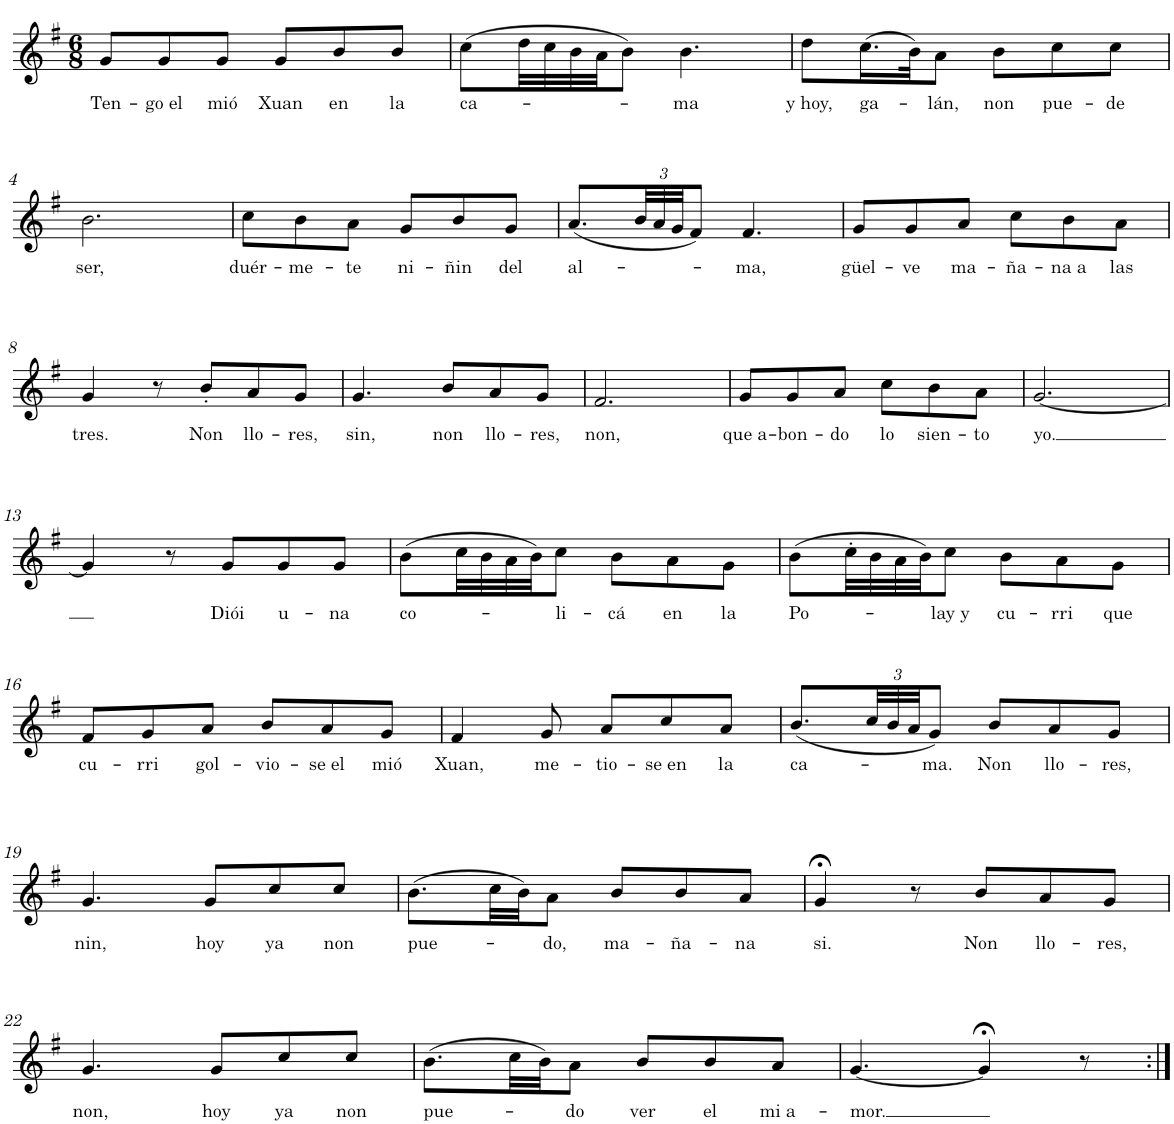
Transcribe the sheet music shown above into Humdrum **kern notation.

**kern	**text
*part1	*part1
*staff1	*staff1
*I"Nylon Guitar	*
*clefG2	*
*Trd7c12	*
*k[f#]	*
*M6/8	*
=1	=1
!	!LO:LY:b
8g/L	Ten-
!	!LO:LY:b
8g/	-go el
!	!LO:LY:b
8g/J	mió
!	!LO:LY:b
8g/L	Xuan
!	!LO:LY:b
8b/	en
!	!LO:LY:b
8b/J	la
=2	=2
!	!LO:LY:b
(8cc\L	ca-
32dd\LL	.
32cc\	.
32b\	.
32a\JJ	.
8b\J)	.
!	!LO:LY:b
4.b\	-ma
=3	=3
!	!LO:LY:b
8dd\L	y hoy,
!	!LO:LY:b
(16.cc\L	ga-
32b\JK)	.
!	!LO:LY:b
8a\J	-lán,
!	!LO:LY:b
8b\L	non
!	!LO:LY:b
8cc\	pue-
!	!LO:LY:b
8cc\J	-de
!!LO:LB:g=z
=4	=4
!	!LO:LY:b
2.b\	ser,
=5	=5
!	!LO:LY:b
8cc\L	duér-
!	!LO:LY:b
8b\	-me-
!	!LO:LY:b
8a\J	-te
!	!LO:LY:b
8g/L	ni-
!	!LO:LY:b
8b/	-ñin
!	!LO:LY:b
8g/J	del
=6	=6
!	!LO:LY:b
(8.a/L	al-
*Xbrackettup	*
48b/LL	.
48a/	.
48g/JJ	.
8f#/J)	.
!	!LO:LY:b
4.f#/	-ma,
=7	=7
!	!LO:LY:b
8g/L	güel-
!	!LO:LY:b
8g/	-ve
!	!LO:LY:b
8a/J	ma-
!	!LO:LY:b
8cc\L	-ña-
!	!LO:LY:b
8b\	-na a
!	!LO:LY:b
8a\J	las
!!LO:LB:g=z
=8	=8
!	!LO:LY:b
4g/	tres.
8r	.
!	!LO:LY:b
8b'/L	Non
!	!LO:LY:b
8a/	llo-
!	!LO:LY:b
8g/J	-res,
=9	=9
!	!LO:LY:b
4.g/	sin,
!	!LO:LY:b
8b/L	non
!	!LO:LY:b
8a/	llo-
!	!LO:LY:b
8g/J	-res,
=10	=10
!	!LO:LY:b
2.f#/	non,
=11	=11
!	!LO:LY:b
8g/L	que a-
!	!LO:LY:b
8g/	-bon-
!	!LO:LY:b
8a/J	-do
!	!LO:LY:b
8cc\L	lo
!	!LO:LY:b
8b\	sien-
!	!LO:LY:b
8a\J	-to
=12	=12
!	!LO:LY:b
[2.g/	yo.
!!LO:LB:g=z
=13	=13
4g/]	.
8r	.
!	!LO:LY:b
8g/L	Diói
!	!LO:LY:b
8g/	u-
!	!LO:LY:b
8g/J	-na
=14	=14
!	!LO:LY:b
(8b\L	co-
32cc\LL	.
32b\	.
32a\	.
32b\JJ)	.
!	!LO:LY:b
8cc\J	li-
!	!LO:LY:b
8b\L	-cá
!	!LO:LY:b
8a\	en
!	!LO:LY:b
8g\J	la
=15	=15
!	!LO:LY:b
(8b\L	Po-
32cc'\LL	.
32b\	.
32a\	.
32b\JJ)	.
!	!LO:LY:b
8cc\J	-lay y
!	!LO:LY:b
8b\L	cu-
!	!LO:LY:b
8a\	-rri
!	!LO:LY:b
8g\J	que
!!LO:LB:g=z
=16	=16
!	!LO:LY:b
8f#/L	cu-
!	!LO:LY:b
8g/	-rri
!	!LO:LY:b
8a/J	gol-
!	!LO:LY:b
8b/L	-vio-
!	!LO:LY:b
8a/	-se el
!	!LO:LY:b
8g/J	mió
=17	=17
!	!LO:LY:b
4f#/	Xuan,
!	!LO:LY:b
8g/	me-
!	!LO:LY:b
8a/L	-tio-
!	!LO:LY:b
8cc/	-se en
!	!LO:LY:b
8a/J	la
=18	=18
!	!LO:LY:b
(8.b/L	ca-
48cc/LL	.
48b/	.
48a/JJ	.
!	!LO:LY:b
8g/J)	-ma.
!	!LO:LY:b
8b/L	Non
!	!LO:LY:b
8a/	llo-
!	!LO:LY:b
8g/J	-res,
!!LO:LB:g=z
=19	=19
!	!LO:LY:b
4.g/	nin,
!	!LO:LY:b
8g/L	hoy
!	!LO:LY:b
8cc/	ya
!	!LO:LY:b
8cc/J	non
=20	=20
!	!LO:LY:b
(8.b\L	pue-
32cc\LL	.
32b\JJ)	.
!	!LO:LY:b
8a\J	-do,
!	!LO:LY:b
8b/L	ma-
!	!LO:LY:b
8b/	-ña-
!	!LO:LY:b
8a/J	-na
=21	=21
!	!LO:LY:b
4g;</	si.
8r	.
!	!LO:LY:b
8b/L	Non
!	!LO:LY:b
8a/	llo-
!	!LO:LY:b
8g/J	-res,
!!LO:LB:g=z
=22	=22
!	!LO:LY:b
4.g/	non,
!	!LO:LY:b
8g/L	hoy
!	!LO:LY:b
8cc/	ya
!	!LO:LY:b
8cc/J	non
=23	=23
!	!LO:LY:b
(8.b\L	pue-
32cc\LL	.
32b\JJ)	.
!	!LO:LY:b
8a\J	-do
!	!LO:LY:b
8b/L	ver
!	!LO:LY:b
8b/	el
!	!LO:LY:b
8a/J	mi a-
=24	=24
!	!LO:LY:b
[4.g/	-mor.
4g;</]	.
8r	.
=:|!	=:|!
*-	*-
